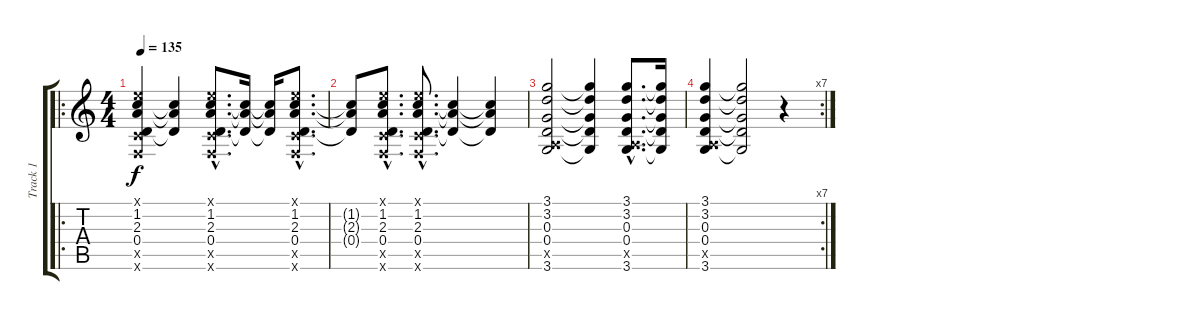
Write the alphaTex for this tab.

\track ("Track 1" "Track 1") {instrument overdrivenguitar}
\staff {score tabs}
\tuning (E4 B3 G3 D3 A2 E2) {hide}
\ro
\ts (4 4)
\tempo 135
\clef g2
\ks c
(0.1{x} 1.2 2.3 0.4 3.5{x} 1.6{x}).4{dy f} (1.2{t} 2.3{t} 0.4{t}).4 (0.1{hac x} 1.2{hac} 2.3{hac} 0.4{hac} 3.5{hac x} 1.6{hac x}).8{d} (1.2{t} 2.3{t} 0.4{t}).16 (1.2{t} 2.3{t} 0.4{t}).16 (0.1{hac x} 1.2{hac} 2.3{hac} 0.4{hac} 3.5{hac x} 1.6{hac x}).8{d} |
(1.2{t} 2.3{t} 0.4{t}).8 (0.1{hac x} 1.2{hac} 2.3{hac} 0.4{hac} 3.5{hac x} 1.6{hac x}).8{d} (0.1{hac x} 1.2{hac} 2.3{hac} 0.4{hac} 3.5{hac x} 1.6{hac x}).8{d} (1.2{t} 2.3{t} 0.4{t}).4 (1.2{t} 2.3{t} 0.4{t}).4 |
(3.1 3.2 0.3 0.4 0.5{x} 3.6).2 (3.1{t} 3.2{t} 0.3{t} 0.4{t} 3.6{t}).4 (3.1{hac} 3.2{hac} 0.3{hac} 0.4{hac} 0.5{hac x} 3.6{hac}).8{d} (3.1{t} 3.2{t} 0.3{t} 0.4{t} 3.6{t}).16 |
\rc 7
(3.1 3.2 0.3 0.4 0.5{x} 3.6).4 (3.1{t} 3.2{t} 0.3{t} 0.4{t} 3.6{t}).2 r.4
